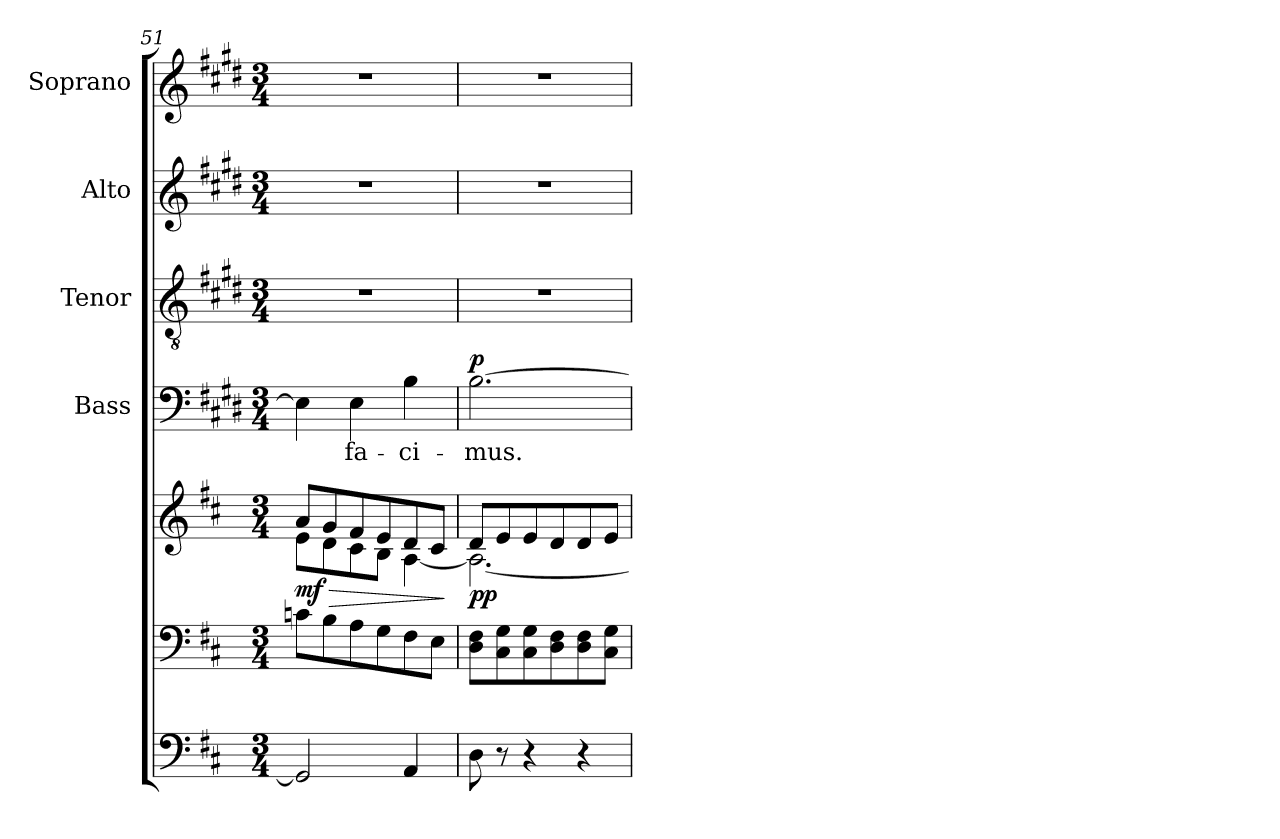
**kern	**kern	**kern	**dynam	**kern	**text	**dynam	**kern	**kern	**kern
*part6	*part5	*part5	*part5	*part4	*part4	*part4	*part3	*part2	*part1
*staff7	*staff6	*staff5	*staff5/6	*staff4	*staff4	*staff4	*staff3	*staff2	*staff1
*	*	*	*	*I"Bass	*	*	*I"Tenor	*I"Alto	*I"Soprano
*	*	*	*	*I'B	*	*	*I'T	*I'A	*I'S
*clefF4	*clefF4	*clefG2	*	*clefF4	*	*	*clefGv2	*clefG2	*clefG2
*	*	*	*	*ITrd1c2	*	*	*ITrd1c2	*ITrd1c2	*ITrd1c2
*k[f#c#]	*k[f#c#]	*k[f#c#]	*	*k[f#c#]	*	*	*k[f#c#]	*k[f#c#]	*k[f#c#]
*D:	*D:	*D:	*	*D:	*	*	*D:	*D:	*D:
*M3/4	*M3/4	*M3/4	*	*M3/4	*	*	*M3/4	*M3/4	*M3/4
=51	=51	=51	=51	=51	=51	=51	=51	=51	=51
!	!	!	!LO:HP:b	!	!	!	!	!	!
*	*	*^	*	*	*	*	*	*	*
!	!	!	!	!LO:DY:n=1:b	!	!	!	!	!	!
2GG/]	8cn\L	8a/L	8e\L	> mf	4D\]	.	.	2.r	2.r	2.r
.	8B\	8g/	8d\	.	.	.	.	.	.	.
.	8A\	8f#/	8c#\	.	4D\	fa-	.	.	.	.
.	8G\	8e/	8B\J	.	.	.	.	.	.	.
4AA/	8F#\	8d/	[<4A\	.	4A\	-ci-	.	.	.	.
.	8E\J	8c#/J	.	.	.	.	.	.	.	.
*	*	*v	*v	*	*	*	*	*	*	*
.	.	.	]	.	.	.	.	.	.
=52	=52	=52	=52	=52	=52	=52	=52	=52	=52
*	*	*^	*	*	*	*	*	*	*
!	!	!	!	!LO:DY:b	!	!	!LO:DY:b	!	!	!
8D\	8D\ 8F#\L	8d/L	2.A\_	pp	[2.A\	-mus.	p	2.r	2.r	2.r
8r	8C#\ 8G\	8e/	.	.	.	.	.	.	.	.
4r	8C#\ 8G\	8e/	.	.	.	.	.	.	.	.
.	8D\ 8F#\	8d/	.	.	.	.	.	.	.	.
4r	8D\ 8F#\	8d/	.	.	.	.	.	.	.	.
.	8C#\ 8G\J	8e/J	.	.	.	.	.	.	.	.
*	*	*v	*v	*	*	*	*	*	*	*
=	=	=	=	=	=	=	=	=	=
*-	*-	*-	*-	*-	*-	*-	*-	*-	*-
